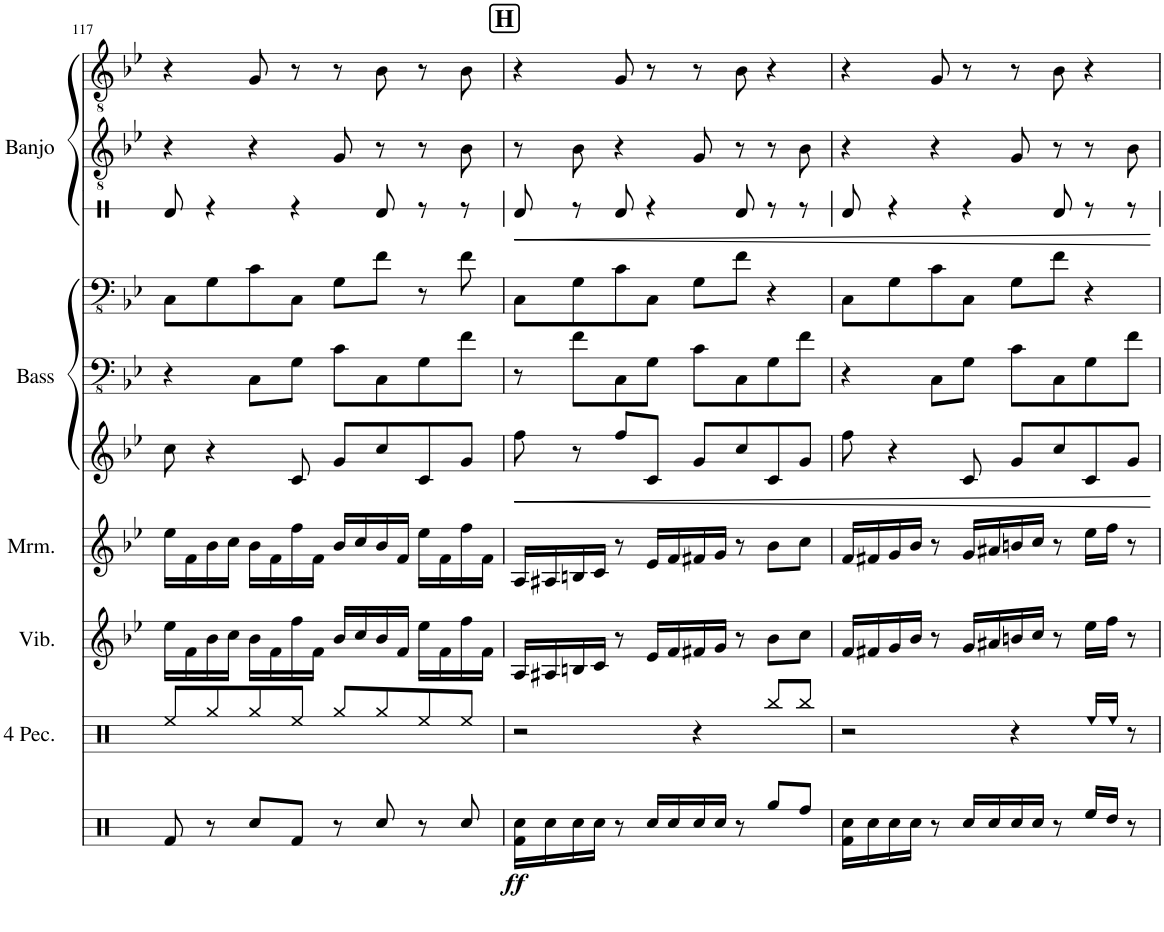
**kern	**kern	**kern	**dynam	**kern	**kern	**kern	**kern
*part7	*part6	*part5	*part5	*part4	*part3	*part2	*part1
*staff7	*staff6	*staff5	*staff5	*staff4	*staff3	*staff2	*staff1
*I"Vibraphone	*I"Marimba	*I"Pitched Bongos	*	*I"Guitar 2	*I"Guitar 1	*I"Banjo 2	*I"Banjo 1
*I'Vib.	*I'Mrm.	*	*	*	*	*I'Banjo	*
!!LO:PB:g=z
*clefF4	*clefG2	*clefG2	*	*clefFv4	*clefFv4	*clefGv2	*clefGv2
*k[b-e-]	*k[b-e-]	*k[b-e-]	*	*k[b-e-]	*k[b-e-]	*k[b-e-]	*k[b-e-]
*M4/4	*M4/4	*M4/4	*	*M4/4	*M4/4	*M4/4	*M4/4
=117	=117	=117	=117	=117	=117	=117	=117
16ee-\LL	16ee-\LL	8cc\	.	4r	8CC\L	4r	4r
16f\	16f\	.	.	.	.	.	.
16b-\	16b-\	4r	.	.	8GG\	.	.
16cc\JJ	16cc\JJ	.	.	.	.	.	.
16b-\LL	16b-\LL	.	.	8CC\L	8C\	4r	8G/
16f\	16f\	.	.	.	.	.	.
16ff\	16ff\	8c/	.	8GG\J	8CC\J	.	8r
16f\JJ	16f\JJ	.	.	.	.	.	.
16b-/LL	16b-/LL	8g/L	.	8C\L	8GG\L	8G/	8r
16cc/	16cc/	.	.	.	.	.	.
16b-/	16b-/	8cc/	.	8CC\	8F\J	8r	8B-\
16f/JJ	16f/JJ	.	.	.	.	.	.
16ee-\LL	16ee-\LL	8c/	.	8GG\	8r	8r	8r
16f\	16f\	.	.	.	.	.	.
16ff\	16ff\	8g/J	.	8F\J	8F\	8B-\	8B-\
16f\JJ	16f\JJ	.	.	.	.	.	.
!!LO:REH:place=s1:a:B:cj:fs=14:t=H
=118	=118	=118	=118	=118	=118	=118	=118
!	!	!	!LO:HP:b	!	!	!	!
16A/LL	16A/LL	8ff\	<	8r	8CC\L	8r	4r
16A#X/	16A#X/	.	.	.	.	.	.
16Bn/	16Bn/	8r	.	8F\L	8GG\	8B-\	.
16c/JJ	16c/JJ	.	.	.	.	.	.
8r	8r	8ff/L	.	8CC\	8C\	4r	8G/
16e-/LL	16e-/LL	8c/J	.	8GG\J	8CC\J	.	8r
16f/	16f/	.	.	.	.	.	.
16f#X/	16f#X/	8g/L	.	8C\L	8GG\L	8G/	8r
16g/JJ	16g/JJ	.	.	.	.	.	.
8r	8r	8cc/	.	8CC\	8F\J	8r	8B-\
8b-\L	8b-\L	8c/	.	8GG\	4r	8r	4r
8cc\J	8cc\J	8g/J	.	8F\J	.	8B-\	.
=119	=119	=119	=119	=119	=119	=119	=119
16f/LL	16f/LL	8ff\	.	4r	8CC\L	4r	4r
16f#X/	16f#X/	.	.	.	.	.	.
16g/	16g/	4r	.	.	8GG\	.	.
16b-/JJ	16b-/JJ	.	.	.	.	.	.
8r	8r	.	.	8CC\L	8C\	4r	8G/
16g/LL	16g/LL	8c/	.	8GG\J	8CC\J	.	8r
16a#X/	16a#X/	.	.	.	.	.	.
16bn/	16bn/	8g/L	.	8C\L	8GG\L	8G/	8r
16cc/JJ	16cc/JJ	.	.	.	.	.	.
8r	8r	8cc/	.	8CC\	8F\J	8r	8B-\
16ee-\LL	16ee-\LL	8c/	.	8GG\	4r	8r	4r
16ff\JJ	16ff\JJ	.	.	.	.	.	.
8r	8r	8g/J	.	8F\J	.	8B-\	.
.	.	.	[	.	.	.	.
=	=	=	=	=	=	=	=
*-	*-	*-	*-	*-	*-	*-	*-
